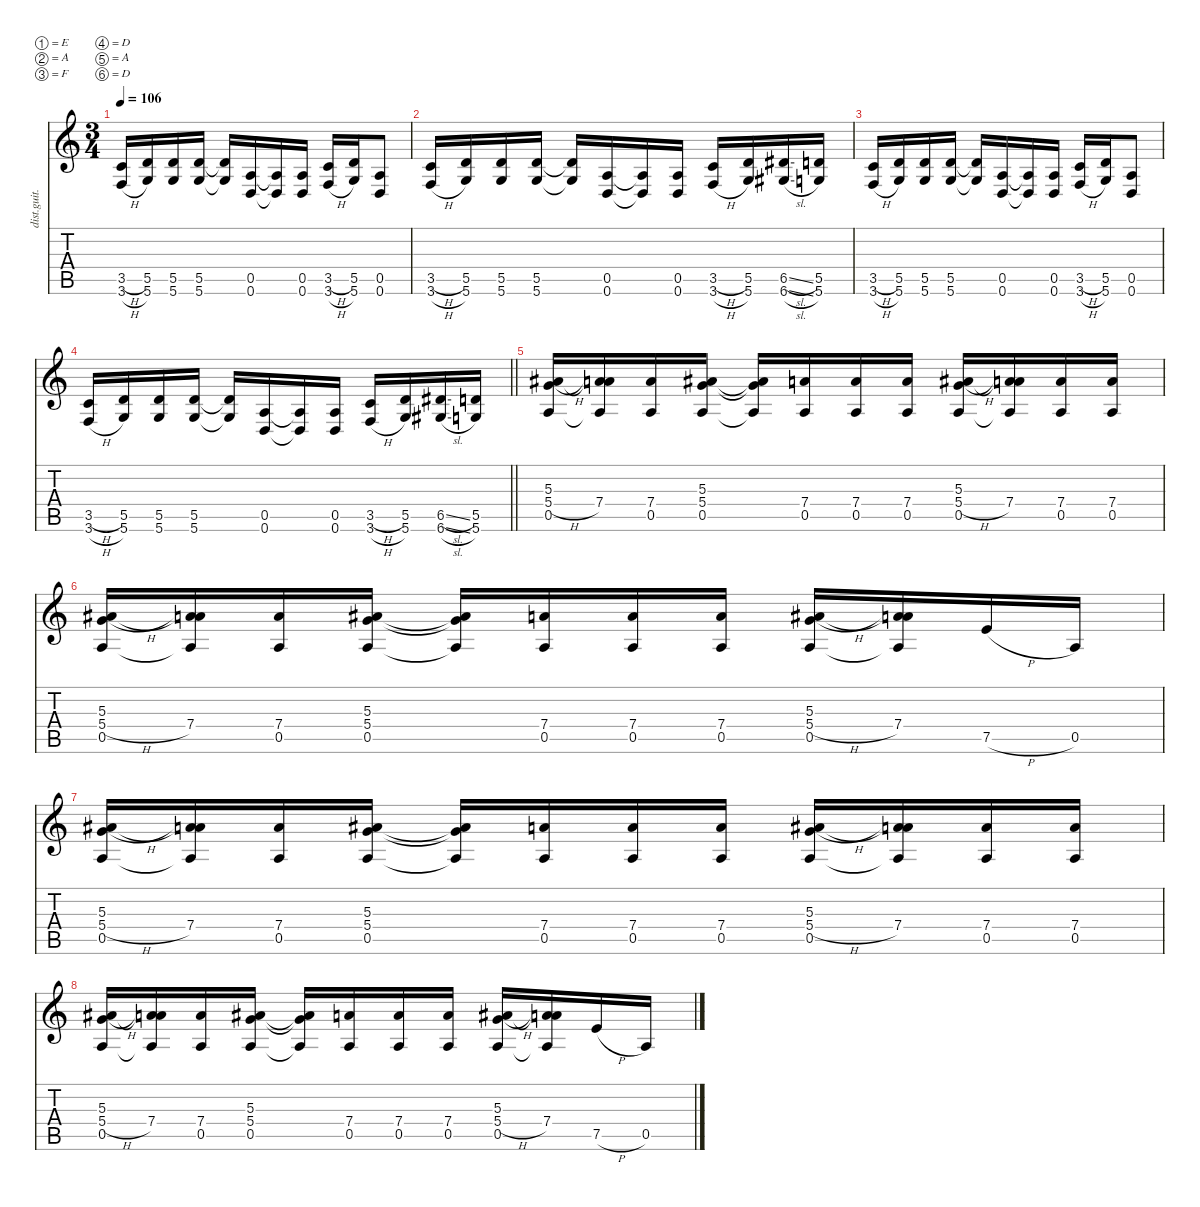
\defaultSystemsLayout 4
\hideDynamics
\bracketExtendMode nobrackets
\otherSystemsTrackNameOrientation horizontal
\track ("Track 1" "dist.guit.") {instrument distortionguitar}
\staff {score tabs}
\tuning (E4 A3 F3 D3 A2 D2)
\ts (3 4)
\tempo 106
\clef g2
\ks c
(3.5{h} 3.6{h}).16{dy f beam Up} (5.5 5.6).16{beam Up} (5.5 5.6).16{beam Up} (5.5 5.6).16{beam Up} (5.5{t} 5.6{t}).16{beam Up} (0.5 0.6).16{beam Up} (0.5{t} 0.6{t}).16{beam Up} (0.5 0.6).16{beam Up} (3.5{h} 3.6{h}).16{beam Up} (5.5 5.6).16{beam Up} (0.5 0.6).8{beam Up} |
(3.5{h} 3.6{h}).16{beam Up} (5.5 5.6).16{beam Up} (5.5 5.6).16{beam Up} (5.5 5.6).16{beam Up} (5.5{t} 5.6{t}).16{beam Up} (0.5 0.6).16{beam Up} (0.5{t} 0.6{t}).16{beam Up} (0.5 0.6).16{beam Up} (3.5{h} 3.6{h}).16{beam Up} (5.5 5.6).16{beam Up} (6.5{sl acc #} 6.6{sl acc #}).16{beam Up} (5.5 5.6).16{beam Up} |
(3.5{h} 3.6{h}).16{beam Up} (5.5 5.6).16{beam Up} (5.5 5.6).16{beam Up} (5.5 5.6).16{beam Up} (5.5{t} 5.6{t}).16{beam Up} (0.5 0.6).16{beam Up} (0.5{t} 0.6{t}).16{beam Up} (0.5 0.6).16{beam Up} (3.5{h} 3.6{h}).16{beam Up} (5.5 5.6).16{beam Up} (0.5 0.6).8{beam Up} |
\barLineRight lightlight
(3.5{h} 3.6{h}).16{beam Up} (5.5 5.6).16{beam Up} (5.5 5.6).16{beam Up} (5.5 5.6).16{beam Up} (5.5{t} 5.6{t}).16{beam Up} (0.5 0.6).16{beam Up} (0.5{t} 0.6{t}).16{beam Up} (0.5 0.6).16{beam Up} (3.5{h} 3.6{h}).16{beam Up} (5.5 5.6).16{beam Up} (6.5{sl acc #} 6.6{sl acc #}).16{beam Up} (5.5 5.6).16{beam Up} |
\section ("" "")
(5.3{acc #} 5.4{h} 0.5).16{beam Up} (5.3{t acc #} 7.4 0.5{t}).16{beam Up} (7.4 0.5).16{beam Up} (5.3{acc #} 5.4 0.5).16{beam Up} (5.3{t acc #} 5.4{t} 0.5{t}).16{beam Up} (7.4 0.5).16{beam Up} (7.4 0.5).16{beam Up} (7.4 0.5).16{beam Up} (5.3{acc #} 5.4{h} 0.5).16{beam Up} (5.3{t acc #} 7.4 0.5{t}).16{beam Up} (7.4 0.5).16{beam Up} (7.4 0.5).16{beam Up} |
(5.3{acc #} 5.4{h} 0.5).16{beam Up} (5.3{t acc #} 7.4 0.5{t}).16{beam Up} (7.4 0.5).16{beam Up} (5.3{acc #} 5.4 0.5).16{beam Up} (5.3{t acc #} 5.4{t} 0.5{t}).16{beam Up} (7.4 0.5).16{beam Up} (7.4 0.5).16{beam Up} (7.4 0.5).16{beam Up} (5.3{acc #} 5.4{h} 0.5).16{beam Up} (5.3{t acc #} 7.4 0.5{t}).16{beam Up} 7.5{h}.16{beam Up} 0.5.16{beam Up} |
(5.3{acc #} 5.4{h} 0.5).16{beam Up} (5.3{t acc #} 7.4 0.5{t}).16{beam Up} (7.4 0.5).16{beam Up} (5.3{acc #} 5.4 0.5).16{beam Up} (5.3{t acc #} 5.4{t} 0.5{t}).16{beam Up} (7.4 0.5).16{beam Up} (7.4 0.5).16{beam Up} (7.4 0.5).16{beam Up} (5.3{acc #} 5.4{h} 0.5).16{beam Up} (5.3{t acc #} 7.4 0.5{t}).16{beam Up} (7.4 0.5).16{beam Up} (7.4 0.5).16{beam Up} |
(5.3{acc #} 5.4{h} 0.5).16{beam Up} (5.3{t acc #} 7.4 0.5{t}).16{beam Up} (7.4 0.5).16{beam Up} (5.3{acc #} 5.4 0.5).16{beam Up} (5.3{t acc #} 5.4{t} 0.5{t}).16{beam Up} (7.4 0.5).16{beam Up} (7.4 0.5).16{beam Up} (7.4 0.5).16{beam Up} (5.3{acc #} 5.4{h} 0.5).16{beam Up} (5.3{t acc #} 7.4 0.5{t}).16{beam Up} 7.5{h}.16{beam Up} 0.5.16{beam Up}
